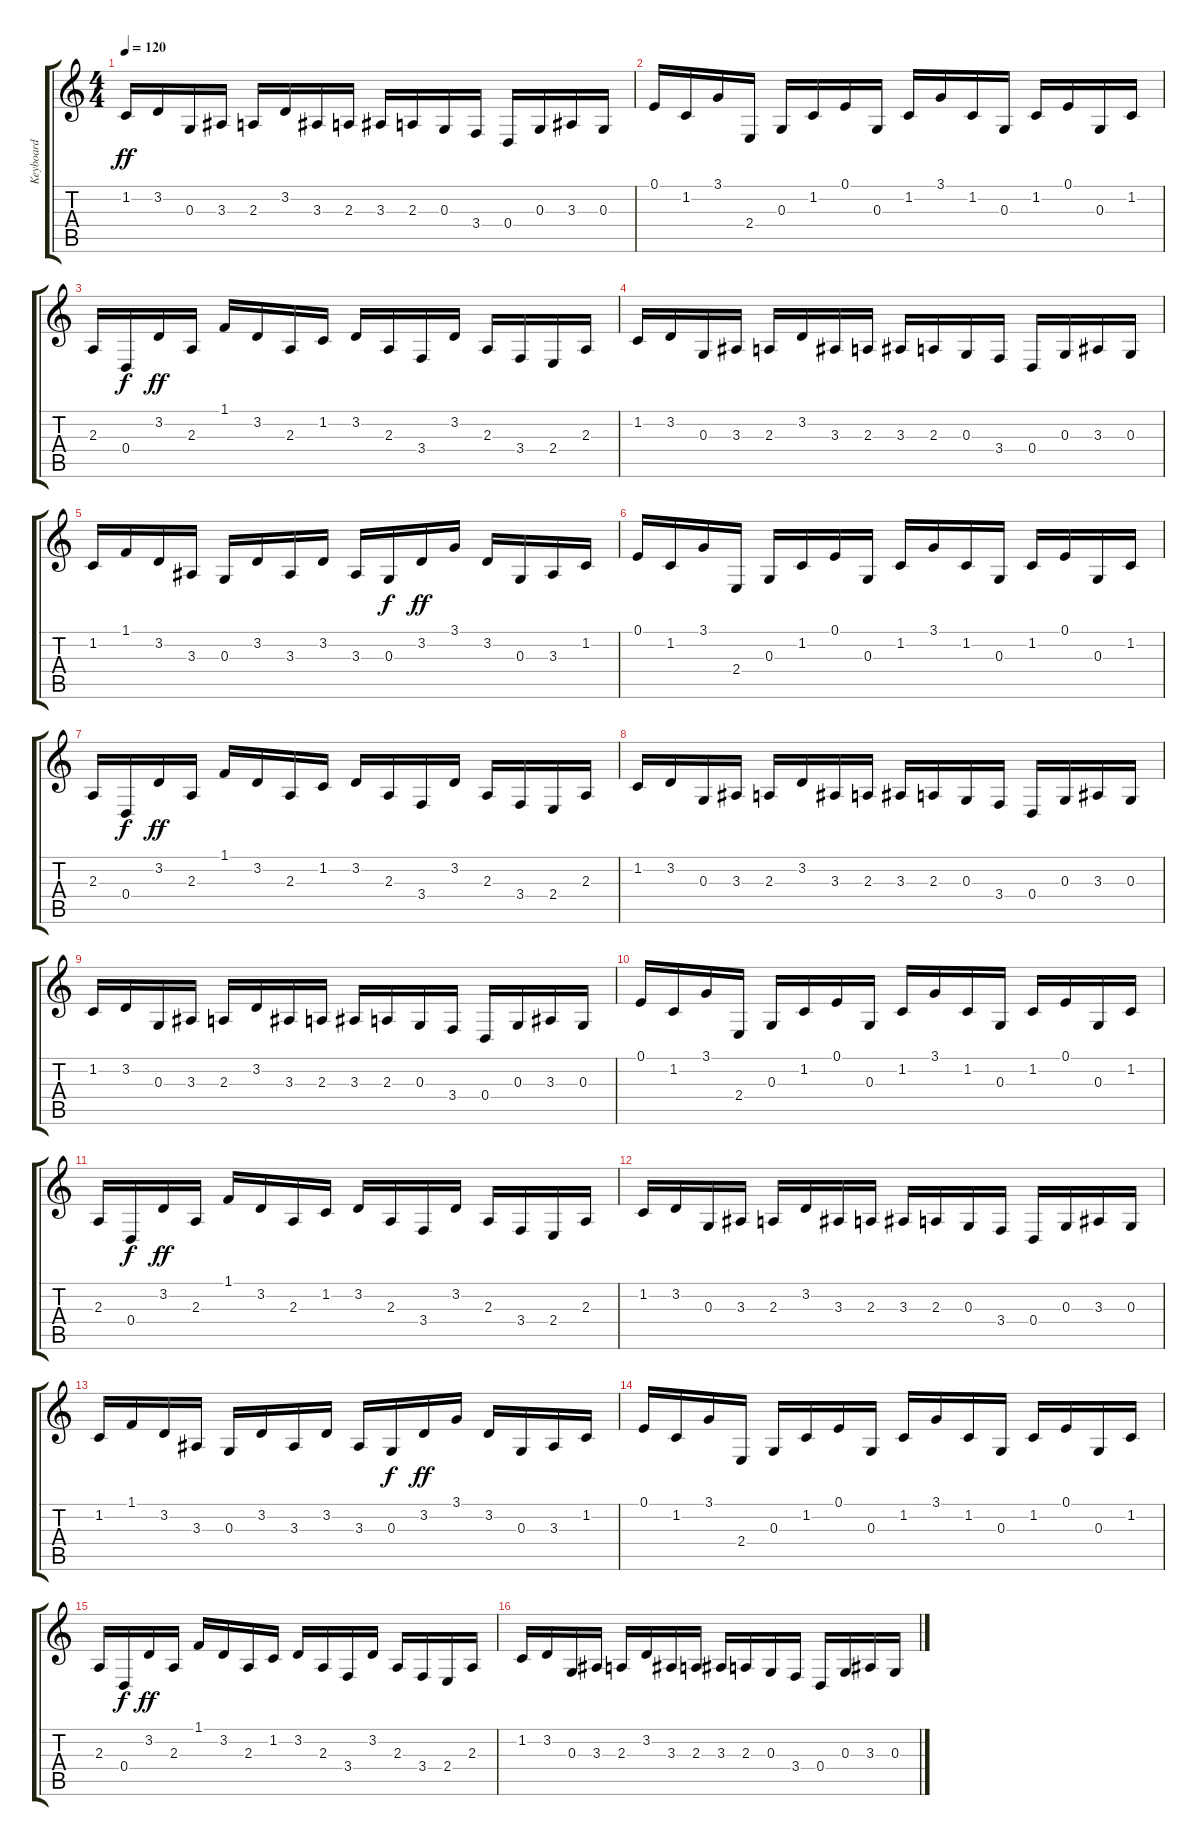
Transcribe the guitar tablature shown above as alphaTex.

\track ("Keyboard" "Keyboard") {instrument tangoaccordion}
\staff {score tabs}
\tuning (E4 B3 G3 D3 A2 E2) {hide}
\ts (4 4)
\tempo 120
\clef g2
\ks c
1.2.16{dy ff volume 16 instrument mutedtrumpet} 3.2.16 0.3.16 3.3.16 2.3.16 3.2.16 3.3.16 2.3.16 3.3.16 2.3.16 0.3.16 3.4.16 0.4.16 0.3.16 3.3.16 0.3.16 |
0.1.16 1.2.16 3.1.16 2.4.16 0.3.16 1.2.16 0.1.16 0.3.16 1.2.16 3.1.16 1.2.16 0.3.16 1.2.16 0.1.16 0.3.16 1.2.16 |
2.3.16 0.4.16{dy f} 3.2.16{dy ff} 2.3.16 1.1.16 3.2.16 2.3.16 1.2.16 3.2.16 2.3.16 3.4.16 3.2.16 2.3.16 3.4.16 2.4.16 2.3.16 |
1.2.16 3.2.16 0.3.16 3.3.16 2.3.16 3.2.16 3.3.16 2.3.16 3.3.16 2.3.16 0.3.16 3.4.16 0.4.16 0.3.16 3.3.16 0.3.16 |
1.2.16 1.1.16 3.2.16 3.3.16 0.3.16 3.2.16 3.3.16 3.2.16 3.3.16 0.3.16{dy f} 3.2.16{dy ff} 3.1.16 3.2.16 0.3.16 3.3.16 1.2.16 |
0.1.16 1.2.16 3.1.16 2.4.16 0.3.16 1.2.16 0.1.16 0.3.16 1.2.16 3.1.16 1.2.16 0.3.16 1.2.16 0.1.16 0.3.16 1.2.16 |
2.3.16 0.4.16{dy f} 3.2.16{dy ff} 2.3.16 1.1.16 3.2.16 2.3.16 1.2.16 3.2.16 2.3.16 3.4.16 3.2.16 2.3.16 3.4.16 2.4.16 2.3.16 |
1.2.16 3.2.16 0.3.16 3.3.16 2.3.16 3.2.16 3.3.16 2.3.16 3.3.16 2.3.16 0.3.16 3.4.16 0.4.16 0.3.16 3.3.16 0.3.16 |
1.2.16 3.2.16 0.3.16 3.3.16 2.3.16 3.2.16 3.3.16 2.3.16 3.3.16 2.3.16 0.3.16 3.4.16 0.4.16 0.3.16 3.3.16 0.3.16 |
0.1.16 1.2.16 3.1.16 2.4.16 0.3.16 1.2.16 0.1.16 0.3.16 1.2.16 3.1.16 1.2.16 0.3.16 1.2.16 0.1.16 0.3.16 1.2.16 |
2.3.16 0.4.16{dy f} 3.2.16{dy ff} 2.3.16 1.1.16 3.2.16 2.3.16 1.2.16 3.2.16 2.3.16 3.4.16 3.2.16 2.3.16 3.4.16 2.4.16 2.3.16 |
1.2.16 3.2.16 0.3.16 3.3.16 2.3.16 3.2.16 3.3.16 2.3.16 3.3.16 2.3.16 0.3.16 3.4.16 0.4.16 0.3.16 3.3.16 0.3.16 |
1.2.16 1.1.16 3.2.16 3.3.16 0.3.16 3.2.16 3.3.16 3.2.16 3.3.16 0.3.16{dy f} 3.2.16{dy ff} 3.1.16 3.2.16 0.3.16 3.3.16 1.2.16 |
0.1.16 1.2.16 3.1.16 2.4.16 0.3.16 1.2.16 0.1.16 0.3.16 1.2.16 3.1.16 1.2.16 0.3.16 1.2.16 0.1.16 0.3.16 1.2.16 |
2.3.16 0.4.16{dy f} 3.2.16{dy ff} 2.3.16 1.1.16 3.2.16 2.3.16 1.2.16 3.2.16 2.3.16 3.4.16 3.2.16 2.3.16 3.4.16 2.4.16 2.3.16 |
1.2.16 3.2.16 0.3.16 3.3.16 2.3.16 3.2.16 3.3.16 2.3.16 3.3.16 2.3.16 0.3.16 3.4.16 0.4.16 0.3.16 3.3.16 0.3.16
